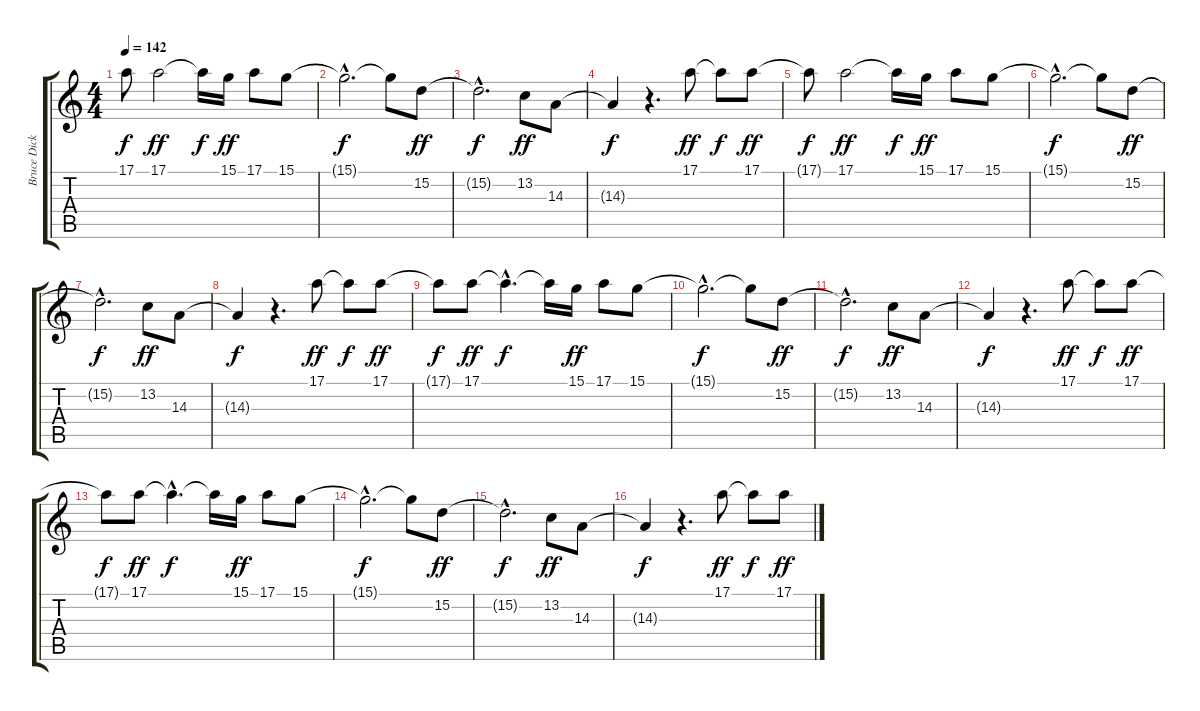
\track ("Bruce Dickinson" "Bruce Dick") {instrument choiraahs}
\staff {score tabs}
\tuning (E4 B3 G3 D3 A2 E2) {hide}
\ts (4 4)
\tempo 142
\clef g2
\ks c
17.1{t}.8{dy f} 17.1.2{dy ff} 17.1{t}.16{dy f} 15.1.16{dy ff} 17.1.8 15.1.8 |
15.1{hac t}.2{d dy f} 15.1{t}.8 15.2.8{dy ff} |
15.2{hac t}.2{d dy f} 13.2.8{dy ff} 14.3.8 |
14.3{t}.4{dy f} r.4{d} 17.1.8{dy ff} 17.1{t}.8{dy f} 17.1.8{dy ff} |
17.1{t}.8{dy f} 17.1.2{dy ff} 17.1{t}.16{dy f} 15.1.16{dy ff} 17.1.8 15.1.8 |
15.1{hac t}.2{d dy f} 15.1{t}.8 15.2.8{dy ff} |
15.2{hac t}.2{d dy f} 13.2.8{dy ff} 14.3.8 |
14.3{t}.4{dy f} r.4{d} 17.1.8{dy ff} 17.1{t}.8{dy f} 17.1.8{dy ff} |
17.1{t}.8{dy f} 17.1.8{dy ff} 17.1{hac t}.4{d dy f} 17.1{t}.16 15.1.16{dy ff} 17.1.8 15.1.8 |
15.1{hac t}.2{d dy f} 15.1{t}.8 15.2.8{dy ff} |
15.2{hac t}.2{d dy f} 13.2.8{dy ff} 14.3.8 |
14.3{t}.4{dy f} r.4{d} 17.1.8{dy ff} 17.1{t}.8{dy f} 17.1.8{dy ff} |
17.1{t}.8{dy f} 17.1.8{dy ff} 17.1{hac t}.4{d dy f} 17.1{t}.16 15.1.16{dy ff} 17.1.8 15.1.8 |
15.1{hac t}.2{d dy f} 15.1{t}.8 15.2.8{dy ff} |
15.2{hac t}.2{d dy f} 13.2.8{dy ff} 14.3.8 |
14.3{t}.4{dy f} r.4{d} 17.1.8{dy ff} 17.1{t}.8{dy f} 17.1.8{dy ff}
